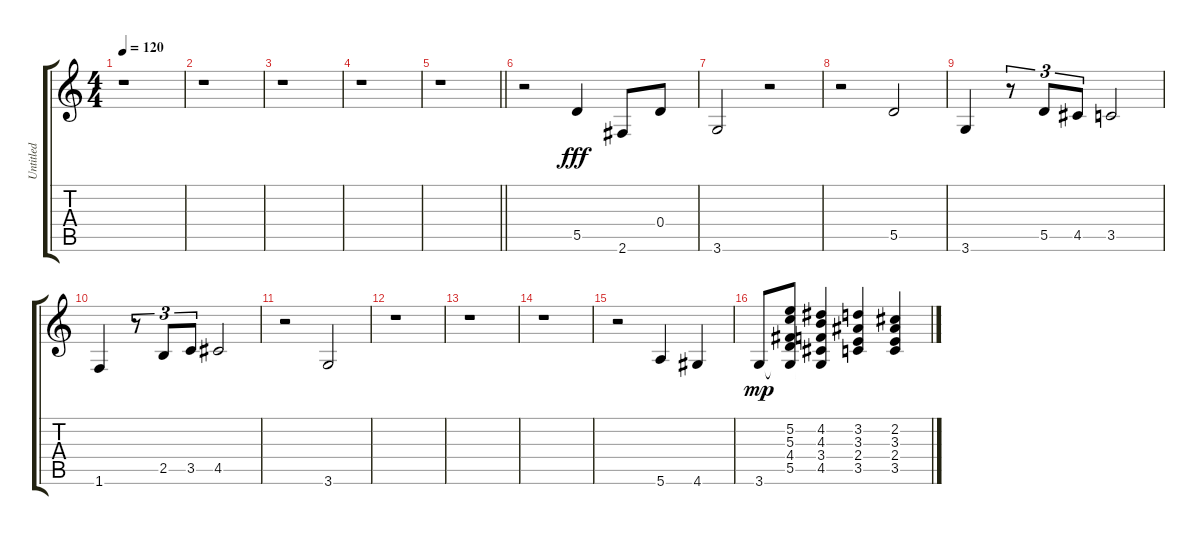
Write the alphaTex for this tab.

\track ("Untitled" "Untitled") {instrument acousticguitarnylon}
\staff {score tabs}
\tuning (E4 B3 G3 D3 A2 E2) {hide}
\ts (4 4)
\tempo 120
\clef g2
\ks c
r.1{dy fff} |
r.1 |
r.1 |
r.1 |
\barLineRight lightlight
r.1 |
r.2 5.5.4 2.6.8 0.4.8 |
3.6.2 r.2 |
r.2 5.5.2 |
3.6.4 r.8{tu (3 2)} 5.5.8{tu (3 2)} 4.5.8{tu (3 2)} 3.5.2 |
1.6.4 r.8{tu (3 2)} 2.5.8{tu (3 2)} 3.5.8{tu (3 2)} 4.5.2 |
r.2 3.6.2 |
r.1 |
r.1 |
r.1 |
r.2 5.6.4 4.6.4 |
3.6.8{dy mp} (5.2 5.3 4.4 5.5 3.6{t}).8 (4.2 4.3 3.4 4.5 3.6{t}).4 (3.2 3.3 2.4 3.5).4 (2.2 3.3 2.4 3.5).4
